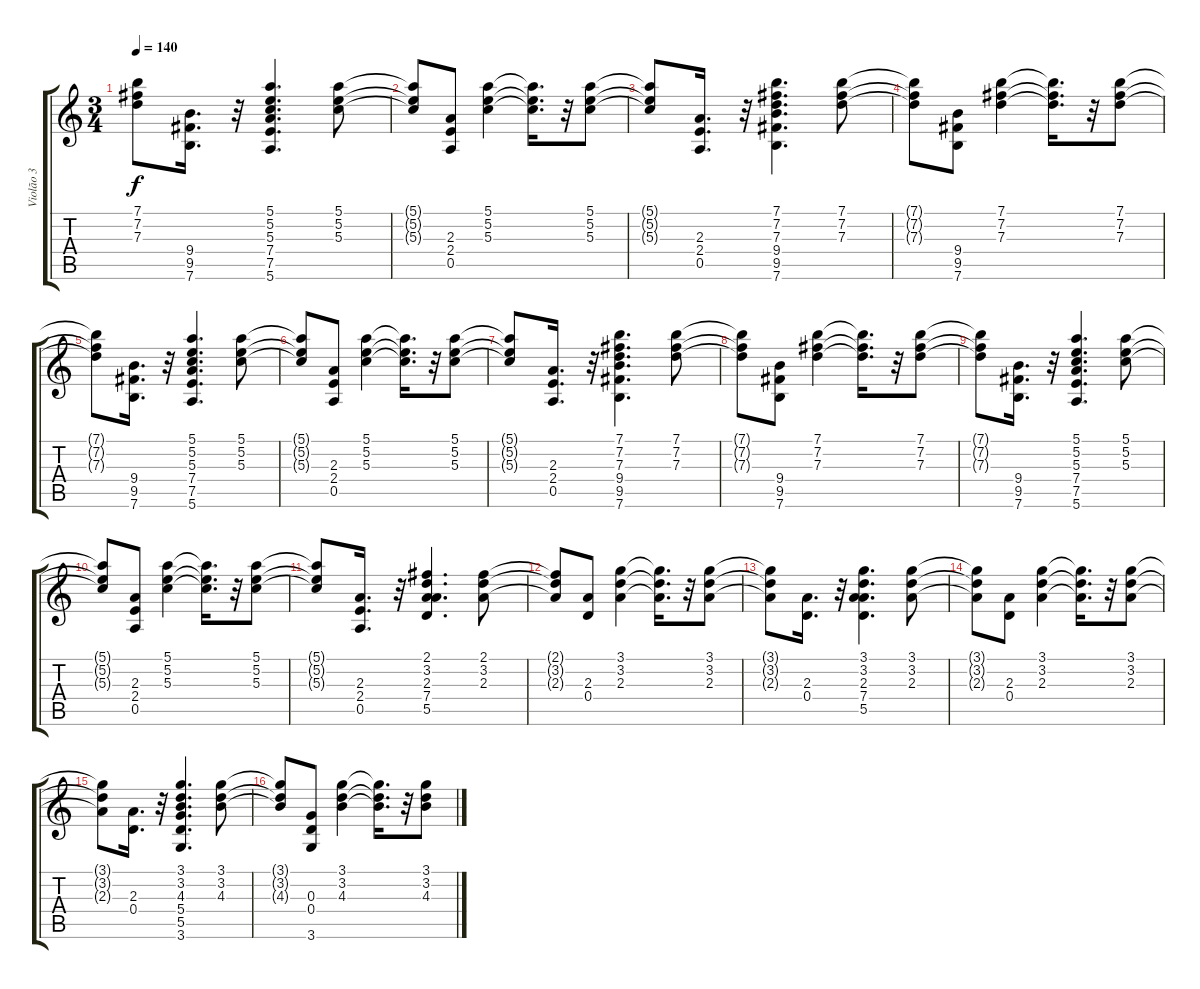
\track ("Violão 3" "Violão 3") {instrument acousticguitarnylon}
\staff {score tabs}
\tuning (E4 B3 G3 D3 A2 E2) {hide}
\ts (3 4)
\tempo 140
\clef g2
\ks c
(7.1{t} 7.2{t} 7.3{t}).8{dy f} (9.4 9.5 7.6).16{d} r.32 (5.1 5.2 5.3 7.4 7.5 5.6).4{d} (5.1 5.2 5.3).8 |
(5.1{t} 5.2{t} 5.3{t}).8 (2.3 2.4 0.5).8 (5.1 5.2 5.3).4 (5.1{t} 5.2{t} 5.3{t}).16{d} r.32 (5.1 5.2 5.3).8 |
(5.1{t} 5.2{t} 5.3{t}).8 (2.3 2.4 0.5).16{d} r.32 (7.1 7.2 7.3 9.4 9.5 7.6).4{d} (7.1 7.2 7.3).8 |
(7.1{t} 7.2{t} 7.3{t}).8 (9.4 9.5 7.6).8 (7.1 7.2 7.3).4 (7.1{t} 7.2{t} 7.3{t}).16{d} r.32 (7.1 7.2 7.3).8 |
(7.1{t} 7.2{t} 7.3{t}).8 (9.4 9.5 7.6).16{d} r.32 (5.1 5.2 5.3 7.4 7.5 5.6).4{d} (5.1 5.2 5.3).8 |
(5.1{t} 5.2{t} 5.3{t}).8 (2.3 2.4 0.5).8 (5.1 5.2 5.3).4 (5.1{t} 5.2{t} 5.3{t}).16{d} r.32 (5.1 5.2 5.3).8 |
(5.1{t} 5.2{t} 5.3{t}).8 (2.3 2.4 0.5).16{d} r.32 (7.1 7.2 7.3 9.4 9.5 7.6).4{d} (7.1 7.2 7.3).8 |
(7.1{t} 7.2{t} 7.3{t}).8 (9.4 9.5 7.6).8 (7.1 7.2 7.3).4 (7.1{t} 7.2{t} 7.3{t}).16{d} r.32 (7.1 7.2 7.3).8 |
(7.1{t} 7.2{t} 7.3{t}).8 (9.4 9.5 7.6).16{d} r.32 (5.1 5.2 5.3 7.4 7.5 5.6).4{d} (5.1 5.2 5.3).8 |
(5.1{t} 5.2{t} 5.3{t}).8 (2.3 2.4 0.5).8 (5.1 5.2 5.3).4 (5.1{t} 5.2{t} 5.3{t}).16{d} r.32 (5.1 5.2 5.3).8 |
(5.1{t} 5.2{t} 5.3{t}).8 (2.3 2.4 0.5).16{d} r.32 (2.1 3.2 2.3 7.4 5.5).4{d} (2.1 3.2 2.3).8 |
(2.1{t} 3.2{t} 2.3{t}).8 (2.3 0.4).8 (3.1 3.2 2.3).4 (3.1{t} 3.2{t} 2.3{t}).16{d} r.32 (3.1 3.2 2.3).8 |
(3.1{t} 3.2{t} 2.3{t}).8 (2.3 0.4).16{d} r.32 (3.1 3.2 2.3 7.4 5.5).4{d} (3.1 3.2 2.3).8 |
(3.1{t} 3.2{t} 2.3{t}).8 (2.3 0.4).8 (3.1 3.2 2.3).4 (3.1{t} 3.2{t} 2.3{t}).16{d} r.32 (3.1 3.2 2.3).8 |
(3.1{t} 3.2{t} 2.3{t}).8 (2.3 0.4).16{d} r.32 (3.1 3.2 4.3 5.4 5.5 3.6).4{d} (3.1 3.2 4.3).8 |
(3.1{t} 3.2{t} 4.3{t}).8 (0.3 0.4 3.6).8 (3.1 3.2 4.3).4 (3.1{t} 3.2{t} 4.3{t}).16{d} r.32 (3.1 3.2 4.3).8
